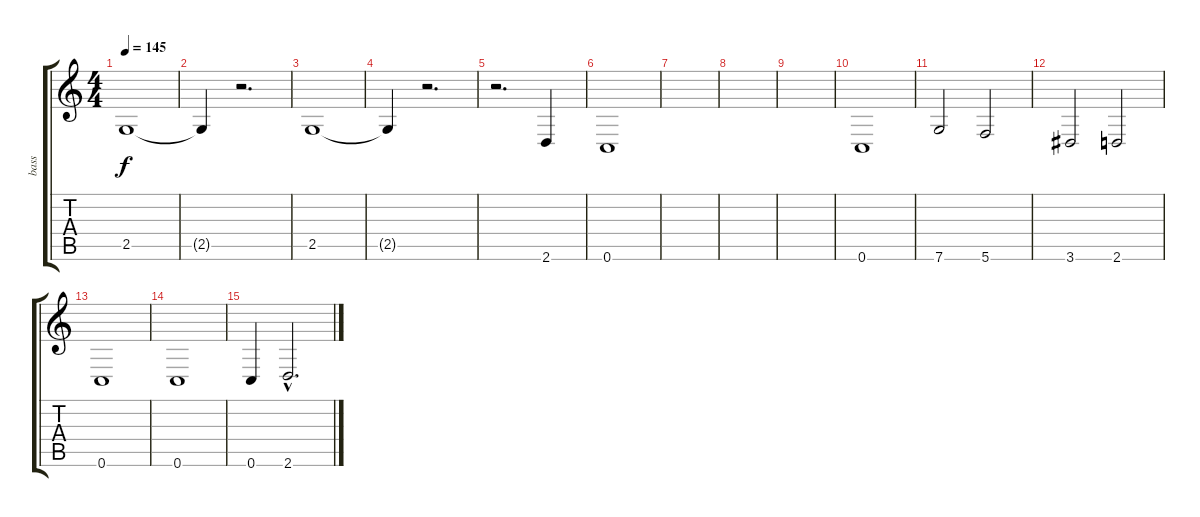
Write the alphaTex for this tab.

\track ("bass" "bass") {instrument acousticbass}
\staff {score tabs}
\tuning (C4 G3 Eb3 Bb2 F2 C2) {hide}
\ts (4 4)
\tempo 145
\clef g2
\ks c
2.5.1{dy f} |
2.5{t}.4 r.2{d} |
2.5.1 |
2.5{t}.4 r.2{d} |
r.2{d} 2.6.4 |
0.6.1 |
|
|
|
0.6.1 |
7.6.2 5.6.2 |
3.6.2 2.6.2 |
0.6.1 |
0.6.1 |
0.6.4 2.6{hac}.2{d}
